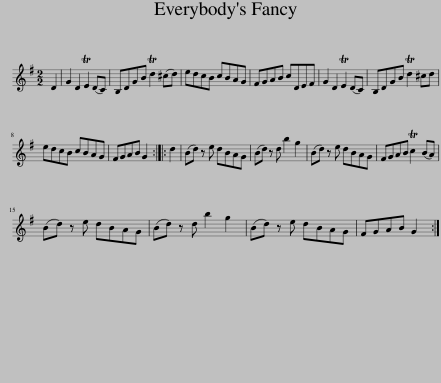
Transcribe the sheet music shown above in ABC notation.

X:1
L:1/8
M:2/2
I:linebreak $
K:G
V:1 treble
V:1
 D2 | G2 D2 TE2 (DC) | B,DGB Td2 (^cd) | edcB cBAG | FGAB cDEF | %5
 G2 D2 TE2 (DC) | B,DGB Td2 ^cd |$ edcB cBAG | FGAB G2 :: d2 | %10
 (Bd) z e dBAG | (Bd) z d b2 g2 | (Bd) z e dBAG | FGAB Tc2 (BA) |$ (Bd) z e dBAG | %15
 (Bd) z d b2 g2 | (Bd) z e dBAG | FGAB G2 :| %18
